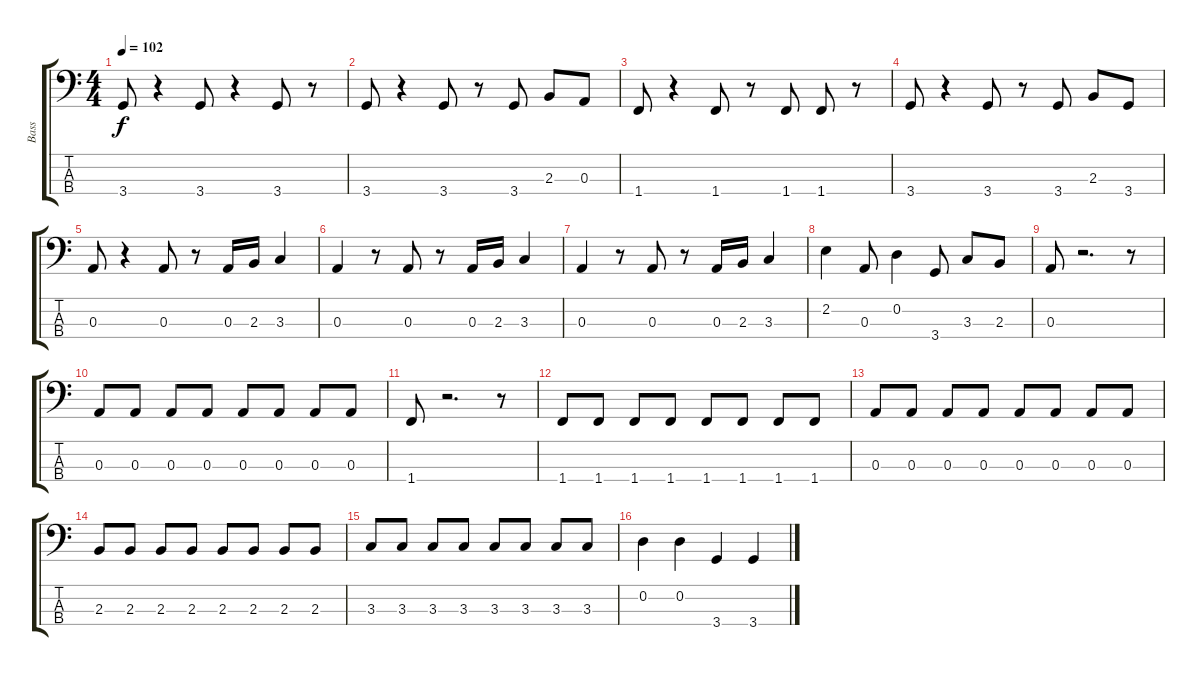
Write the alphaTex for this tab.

\track ("Bass" "Bass") {instrument electricbasspick}
\staff {score tabs}
\tuning (G2 D2 A1 E1) {hide}
\ts (4 4)
\tempo 102
\clef f4
\ks c
3.4.8{dy f} r.4 3.4.8 r.4 3.4.8 r.8 |
3.4.8 r.4 3.4.8 r.8 3.4.8 2.3.8 0.3.8 |
1.4.8 r.4 1.4.8 r.8 1.4.8 1.4.8 r.8 |
3.4.8 r.4 3.4.8 r.8 3.4.8 2.3.8 3.4.8 |
0.3.8 r.4 0.3.8 r.8 0.3.16 2.3.16 3.3.4 |
0.3.4 r.8 0.3.8 r.8 0.3.16 2.3.16 3.3.4 |
0.3.4 r.8 0.3.8 r.8 0.3.16 2.3.16 3.3.4 |
2.2.4 0.3.8 0.2.4 3.4.8 3.3.8 2.3.8 |
0.3.8 r.2{d} r.8 |
0.3.8 0.3.8 0.3.8 0.3.8 0.3.8 0.3.8 0.3.8 0.3.8 |
1.4.8 r.2{d} r.8 |
1.4.8 1.4.8 1.4.8 1.4.8 1.4.8 1.4.8 1.4.8 1.4.8 |
0.3.8 0.3.8 0.3.8 0.3.8 0.3.8 0.3.8 0.3.8 0.3.8 |
2.3.8 2.3.8 2.3.8 2.3.8 2.3.8 2.3.8 2.3.8 2.3.8 |
3.3.8 3.3.8 3.3.8 3.3.8 3.3.8 3.3.8 3.3.8 3.3.8 |
0.2.4 0.2.4 3.4.4 3.4.4
